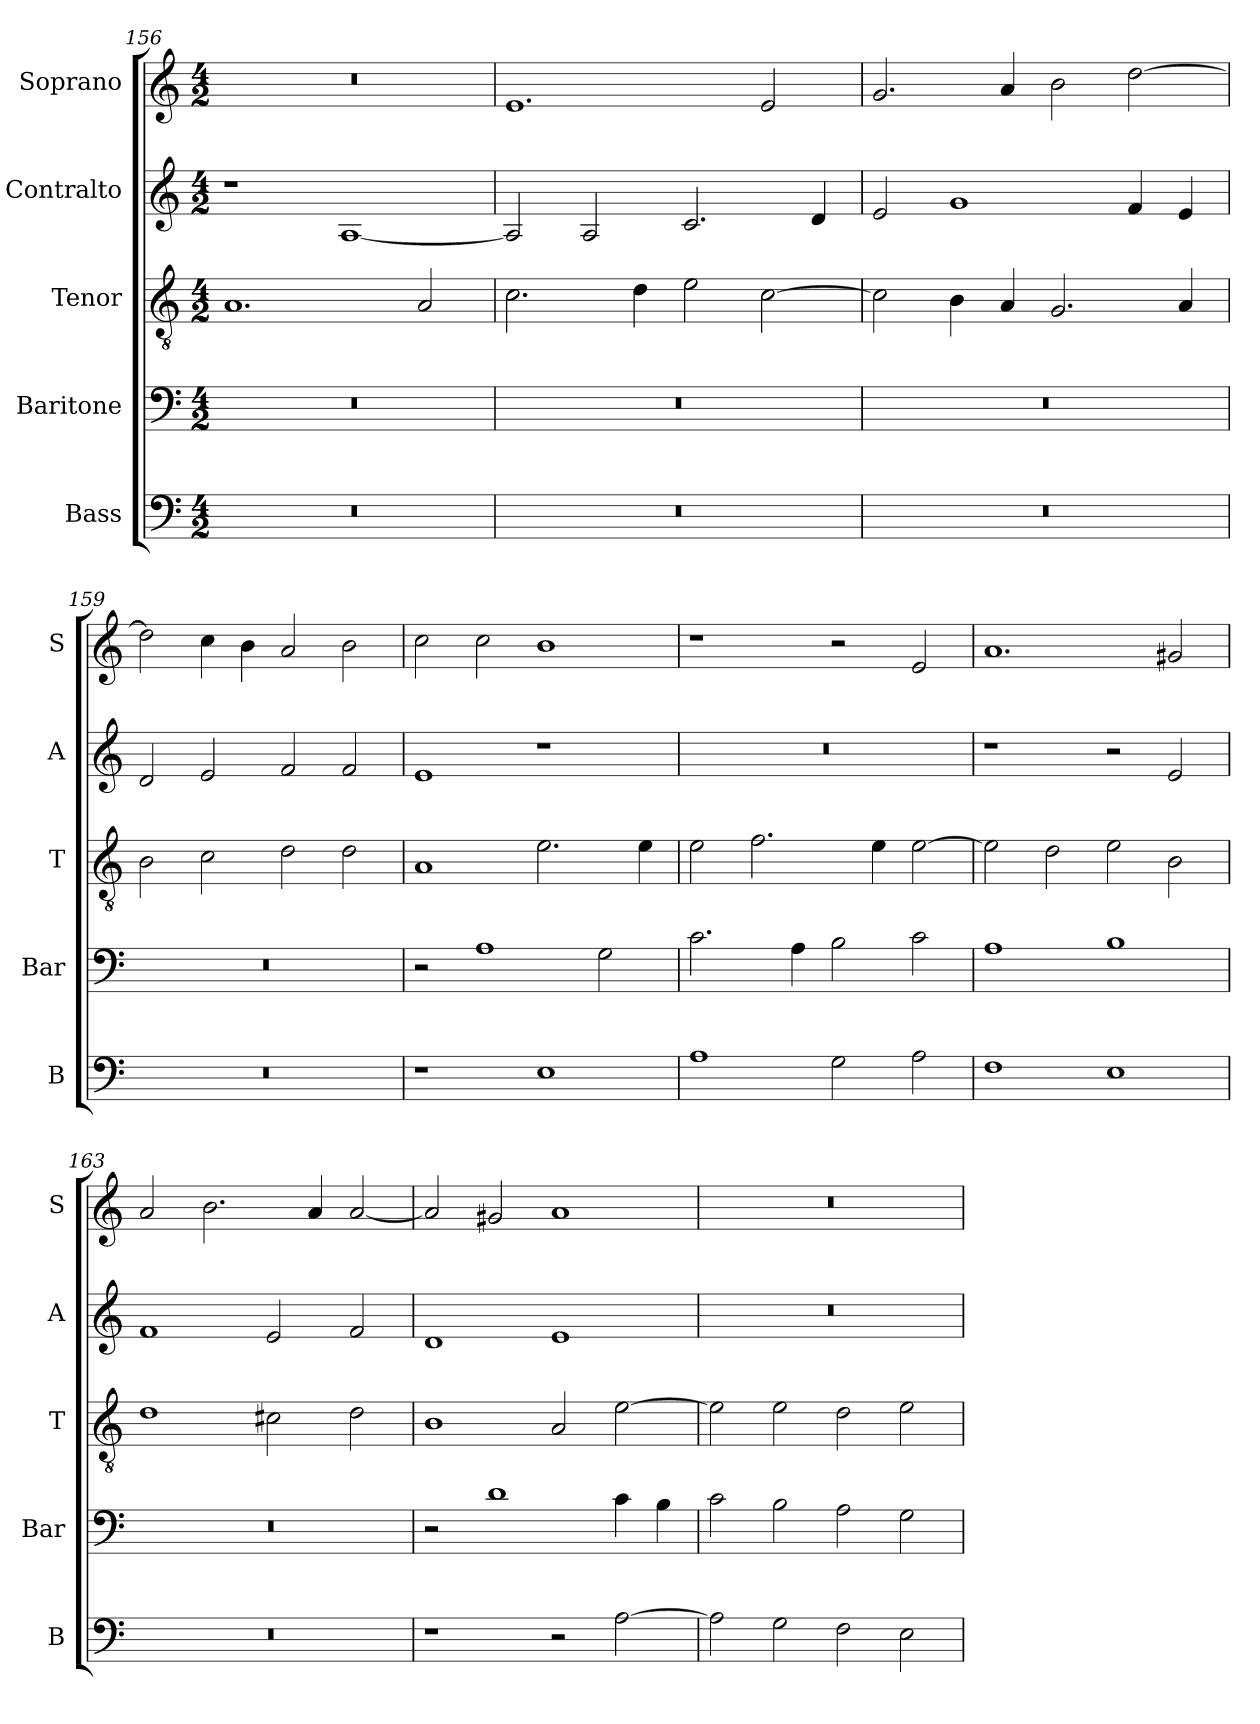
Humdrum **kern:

**kern	**kern	**kern	**kern	**kern
*part5	*part4	*part3	*part2	*part1
*staff5	*staff4	*staff3	*staff2	*staff1
*I"Bass	*I"Baritone	*I"Tenor	*I"Contralto	*I"Soprano
*I'B	*I'Bar	*I'T	*I'A	*I'S
*clefF4	*clefF4	*clefGv2	*clefG2	*clefG2
*k[]	*k[]	*k[]	*k[]	*k[]
*A:aeo	*A:aeo	*A:aeo	*A:aeo	*A:aeo
*M4/2	*M4/2	*M4/2	*M4/2	*M4/2
=156	=156	=156	=156	=156
0r	0r	1.A	1r	0r
.	.	.	[1A	.
.	.	2A	.	.
=157	=157	=157	=157	=157
0r	0r	2.c	2A]	1.e
.	.	.	2A	.
.	.	4d	.	.
.	.	2e	2.c	.
.	.	[2c	.	2e
.	.	.	4d	.
=158	=158	=158	=158	=158
0r	0r	2c]	2e	2.g
.	.	4B	1g	.
.	.	4A	.	4a
.	.	2.G	.	2b
.	.	.	4f	[2dd
.	.	4A	4e	.
=159	=159	=159	=159	=159
0r	0r	2B	2d	2dd]
.	.	2c	2e	4cc
.	.	.	.	4b
.	.	2d	2f	2a
.	.	2d	2f	2b
=160	=160	=160	=160	=160
1r	2r	1A	1e	2cc
.	1A	.	.	2cc
1E	.	2.e	1r	1b
.	2G	.	.	.
.	.	4e	.	.
=161	=161	=161	=161	=161
1A	2.c	2e	0r	1r
.	.	2.f	.	.
.	4A	.	.	.
2G	2B	.	.	2r
.	.	4e	.	.
2A	2c	[2e	.	2e
=162	=162	=162	=162	=162
1F	1A	2e]	1r	1.a
.	.	2d	.	.
1E	1B	2e	2r	.
.	.	2B	2e	2g#X
=163	=163	=163	=163	=163
0r	0r	1d	1f	2a
.	.	.	.	2.b
.	.	2c#X	2e	.
.	.	.	.	4a
.	.	2d	2f	[2a
=164	=164	=164	=164	=164
1r	2r	1B	1d	2a]
.	1d	.	.	2g#X
2r	.	2A	1e	1a
[2A	4c	[2e	.	.
.	4B	.	.	.
=165	=165	=165	=165	=165
2A]	2c	2e]	0r	0r
2G	2B	2e	.	.
2F	2A	2d	.	.
2E	2G	2e	.	.
=	=	=	=	=
*-	*-	*-	*-	*-
